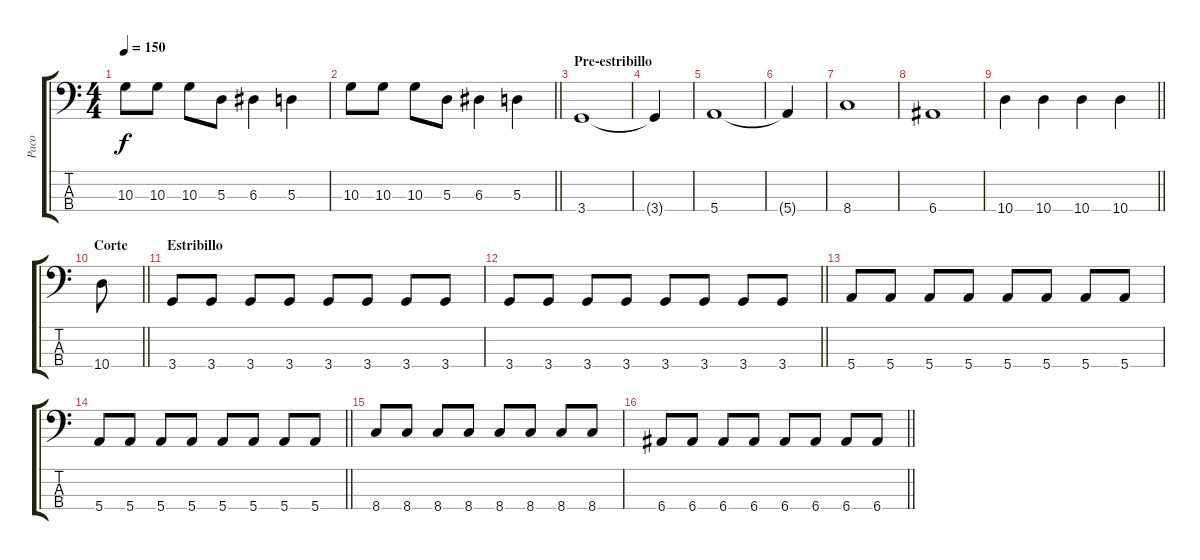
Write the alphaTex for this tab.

\track ("Paco" "Paco") {instrument electricbassfinger}
\staff {score tabs}
\tuning (G2 D2 A1 E1) {hide}
\ts (4 4)
\tempo 150
\clef f4
\ks c
10.3.8{dy f} 10.3.8 10.3.8 5.3.8 6.3.4 5.3.4 |
\barLineRight lightlight
10.3.8 10.3.8 10.3.8 5.3.8 6.3.4 5.3.4 |
\section ("" "Pre-estribillo")
3.4.1 |
3.4{t}.4 |
5.4.1 |
5.4{t}.4 |
8.4.1 |
6.4.1 |
\barLineRight lightlight
10.4.4 10.4.4 10.4.4 10.4.4 |
\section ("" "Corte")
\barLineRight lightlight
10.4.8 |
\section ("" "Estribillo ")
3.4.8 3.4.8 3.4.8 3.4.8 3.4.8 3.4.8 3.4.8 3.4.8 |
\barLineRight lightlight
3.4.8 3.4.8 3.4.8 3.4.8 3.4.8 3.4.8 3.4.8 3.4.8 |
5.4.8 5.4.8 5.4.8 5.4.8 5.4.8 5.4.8 5.4.8 5.4.8 |
\barLineRight lightlight
5.4.8 5.4.8 5.4.8 5.4.8 5.4.8 5.4.8 5.4.8 5.4.8 |
8.4.8 8.4.8 8.4.8 8.4.8 8.4.8 8.4.8 8.4.8 8.4.8 |
\barLineRight lightlight
6.4.8 6.4.8 6.4.8 6.4.8 6.4.8 6.4.8 6.4.8 6.4.8
